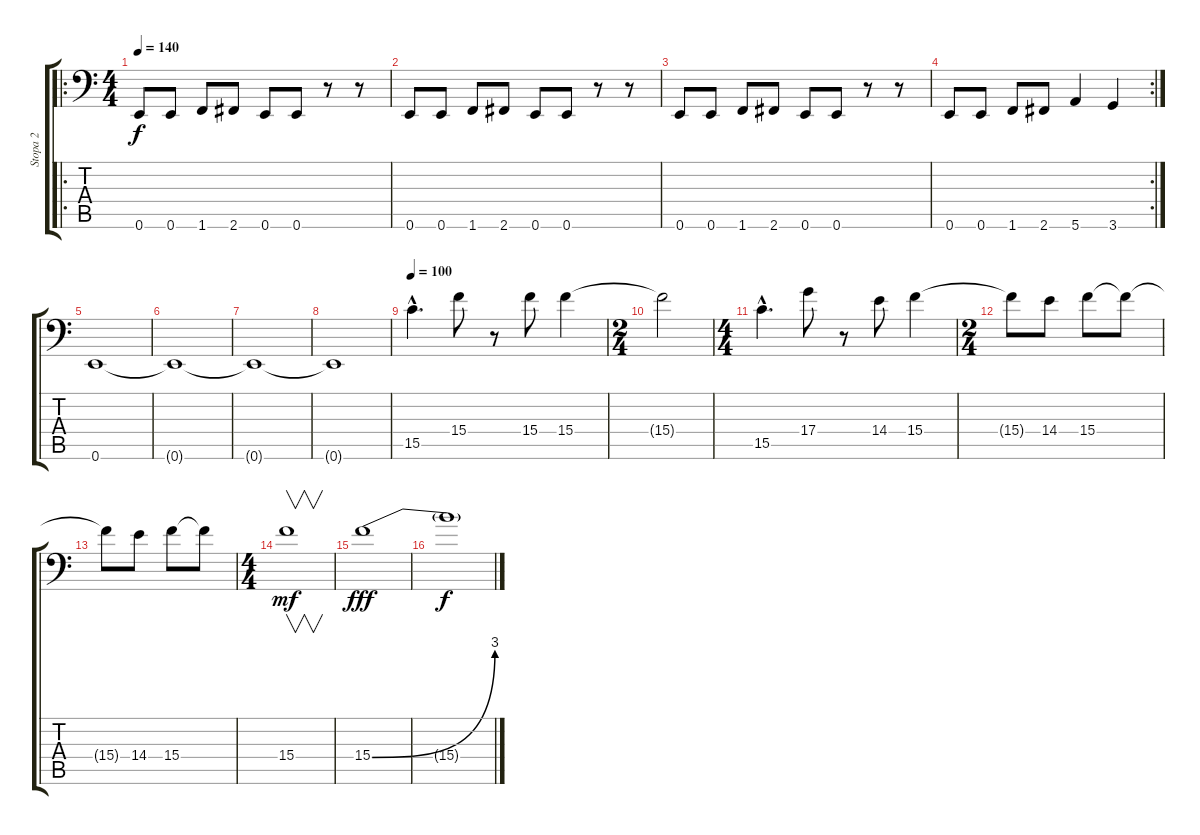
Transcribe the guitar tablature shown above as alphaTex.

\track ("Stopa 2" "Stopa 2") {instrument electricbasspick}
\staff {score tabs}
\tuning (E3 B2 G2 D2 A1 E1) {hide}
\ro
\ts (4 4)
\tempo 140
\clef f4
\ks c
0.6.8{dy f} 0.6.8 1.6.8 2.6.8 0.6.8 0.6.8 r.8 r.8 |
0.6.8 0.6.8 1.6.8 2.6.8 0.6.8 0.6.8 r.8 r.8 |
0.6.8 0.6.8 1.6.8 2.6.8 0.6.8 0.6.8 r.8 r.8 |
\rc 2
0.6.8 0.6.8 1.6.8 2.6.8 5.6.4 3.6.4 |
0.6.1 |
0.6{t}.1 |
0.6{t}.1 |
0.6{t}.1 |
\tempo 100
15.5{hac}.4{d volume 7 instrument contrabass} 15.4.8 r.8 15.4.8 15.4.4 |
\ts (2 4)
15.4{t}.2 |
\ts (4 4)
15.5{hac}.4{d} 17.4.8 r.8 14.4.8 15.4.4 |
\ts (2 4)
15.4{t}.8 14.4.8 15.4.8 15.4{t}.8 |
15.4{t}.8 14.4.8 15.4.8 15.4{t}.8 |
\ts (4 4)
15.4.1{v dy mf} |
15.4{be (bend 0 0 60 12)}.1{dy fff} |
15.4{t}.1{dy f}
